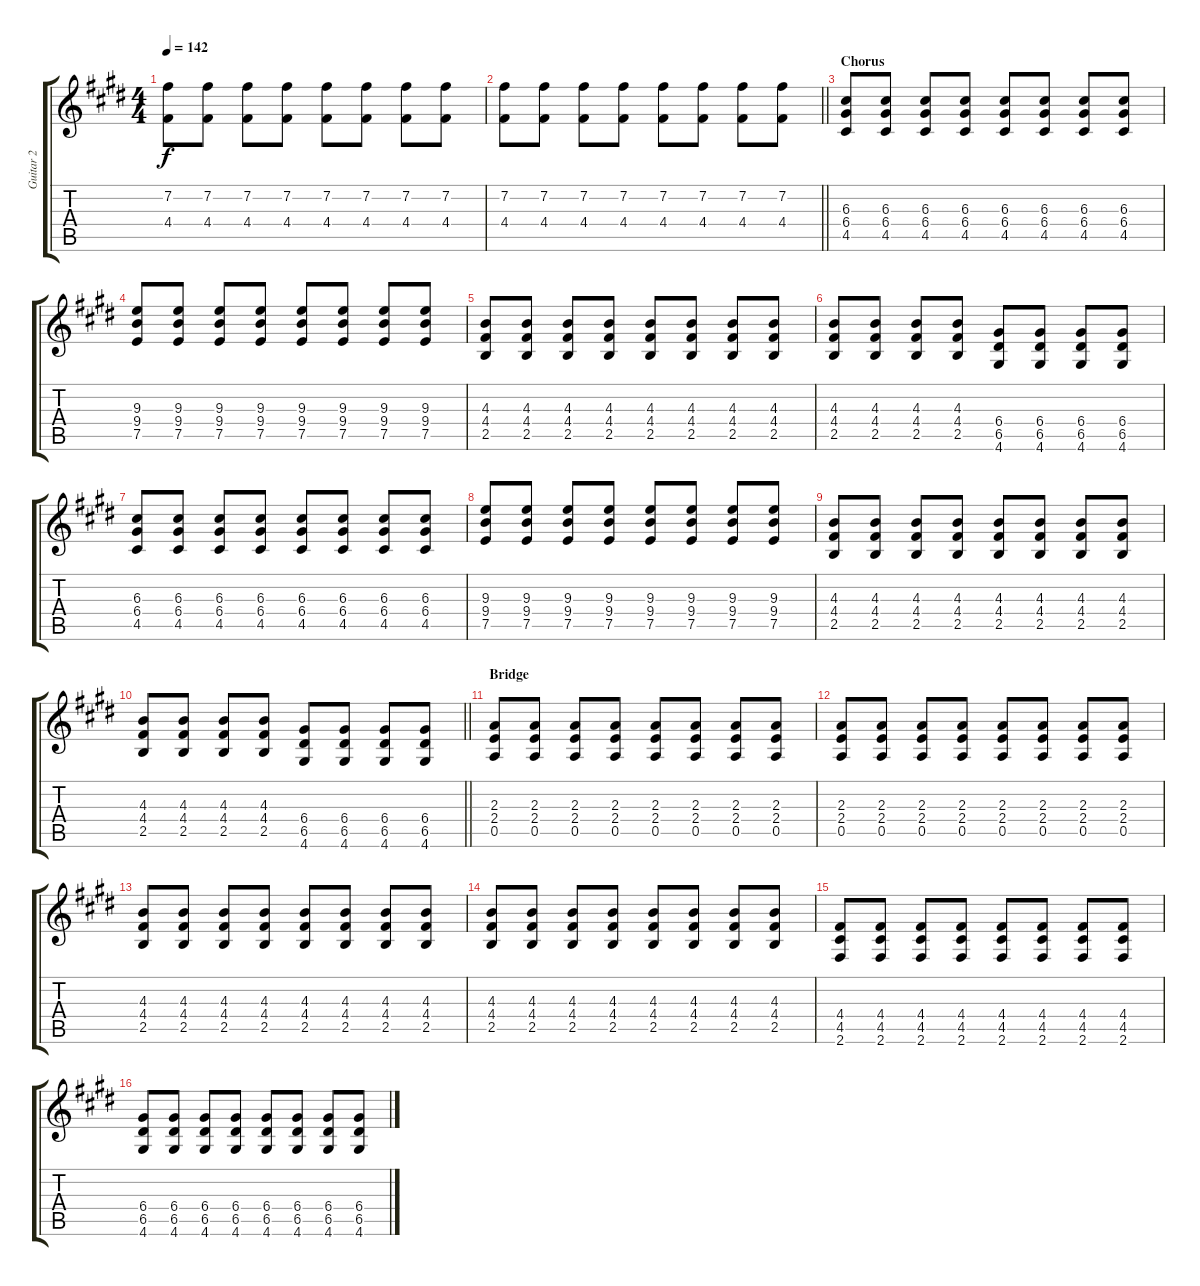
\track ("Guitar 2" "Guitar 2") {instrument distortionguitar}
\staff {score tabs}
\tuning (E4 B3 G3 D3 A2 E2) {hide}
\ts (4 4)
\tempo 142
\clef g2
\ks e
(7.2 4.4).8{dy f} (7.2 4.4).8 (7.2 4.4).8 (7.2 4.4).8 (7.2 4.4).8 (7.2 4.4).8 (7.2 4.4).8 (7.2 4.4).8 |
\barLineRight lightlight
(7.2 4.4).8 (7.2 4.4).8 (7.2 4.4).8 (7.2 4.4).8 (7.2 4.4).8 (7.2 4.4).8 (7.2 4.4).8 (7.2 4.4).8 |
\section ("" "Chorus")
(6.3 6.4 4.5).8 (6.3 6.4 4.5).8 (6.3 6.4 4.5).8 (6.3 6.4 4.5).8 (6.3 6.4 4.5).8 (6.3 6.4 4.5).8 (6.3 6.4 4.5).8 (6.3 6.4 4.5).8 |
(9.3 9.4 7.5).8 (9.3 9.4 7.5).8 (9.3 9.4 7.5).8 (9.3 9.4 7.5).8 (9.3 9.4 7.5).8 (9.3 9.4 7.5).8 (9.3 9.4 7.5).8 (9.3 9.4 7.5).8 |
(4.3 4.4 2.5).8 (4.3 4.4 2.5).8 (4.3 4.4 2.5).8 (4.3 4.4 2.5).8 (4.3 4.4 2.5).8 (4.3 4.4 2.5).8 (4.3 4.4 2.5).8 (4.3 4.4 2.5).8 |
(4.3 4.4 2.5).8 (4.3 4.4 2.5).8 (4.3 4.4 2.5).8 (4.3 4.4 2.5).8 (6.4 6.5 4.6).8 (6.4 6.5 4.6).8 (6.4 6.5 4.6).8 (6.4 6.5 4.6).8 |
(6.3 6.4 4.5).8 (6.3 6.4 4.5).8 (6.3 6.4 4.5).8 (6.3 6.4 4.5).8 (6.3 6.4 4.5).8 (6.3 6.4 4.5).8 (6.3 6.4 4.5).8 (6.3 6.4 4.5).8 |
(9.3 9.4 7.5).8 (9.3 9.4 7.5).8 (9.3 9.4 7.5).8 (9.3 9.4 7.5).8 (9.3 9.4 7.5).8 (9.3 9.4 7.5).8 (9.3 9.4 7.5).8 (9.3 9.4 7.5).8 |
(4.3 4.4 2.5).8 (4.3 4.4 2.5).8 (4.3 4.4 2.5).8 (4.3 4.4 2.5).8 (4.3 4.4 2.5).8 (4.3 4.4 2.5).8 (4.3 4.4 2.5).8 (4.3 4.4 2.5).8 |
\barLineRight lightlight
(4.3 4.4 2.5).8 (4.3 4.4 2.5).8 (4.3 4.4 2.5).8 (4.3 4.4 2.5).8 (6.4 6.5 4.6).8 (6.4 6.5 4.6).8 (6.4 6.5 4.6).8 (6.4 6.5 4.6).8 |
\section ("" "Bridge")
(2.3 2.4 0.5).8 (2.3 2.4 0.5).8 (2.3 2.4 0.5).8 (2.3 2.4 0.5).8 (2.3 2.4 0.5).8 (2.3 2.4 0.5).8 (2.3 2.4 0.5).8 (2.3 2.4 0.5).8 |
(2.3 2.4 0.5).8 (2.3 2.4 0.5).8 (2.3 2.4 0.5).8 (2.3 2.4 0.5).8 (2.3 2.4 0.5).8 (2.3 2.4 0.5).8 (2.3 2.4 0.5).8 (2.3 2.4 0.5).8 |
(4.3 4.4 2.5).8 (4.3 4.4 2.5).8 (4.3 4.4 2.5).8 (4.3 4.4 2.5).8 (4.3 4.4 2.5).8 (4.3 4.4 2.5).8 (4.3 4.4 2.5).8 (4.3 4.4 2.5).8 |
(4.3 4.4 2.5).8 (4.3 4.4 2.5).8 (4.3 4.4 2.5).8 (4.3 4.4 2.5).8 (4.3 4.4 2.5).8 (4.3 4.4 2.5).8 (4.3 4.4 2.5).8 (4.3 4.4 2.5).8 |
(4.4 4.5 2.6).8 (4.4 4.5 2.6).8 (4.4 4.5 2.6).8 (4.4 4.5 2.6).8 (4.4 4.5 2.6).8 (4.4 4.5 2.6).8 (4.4 4.5 2.6).8 (4.4 4.5 2.6).8 |
(6.4 6.5 4.6).8 (6.4 6.5 4.6).8 (6.4 6.5 4.6).8 (6.4 6.5 4.6).8 (6.4 6.5 4.6).8 (6.4 6.5 4.6).8 (6.4 6.5 4.6).8 (6.4 6.5 4.6).8
